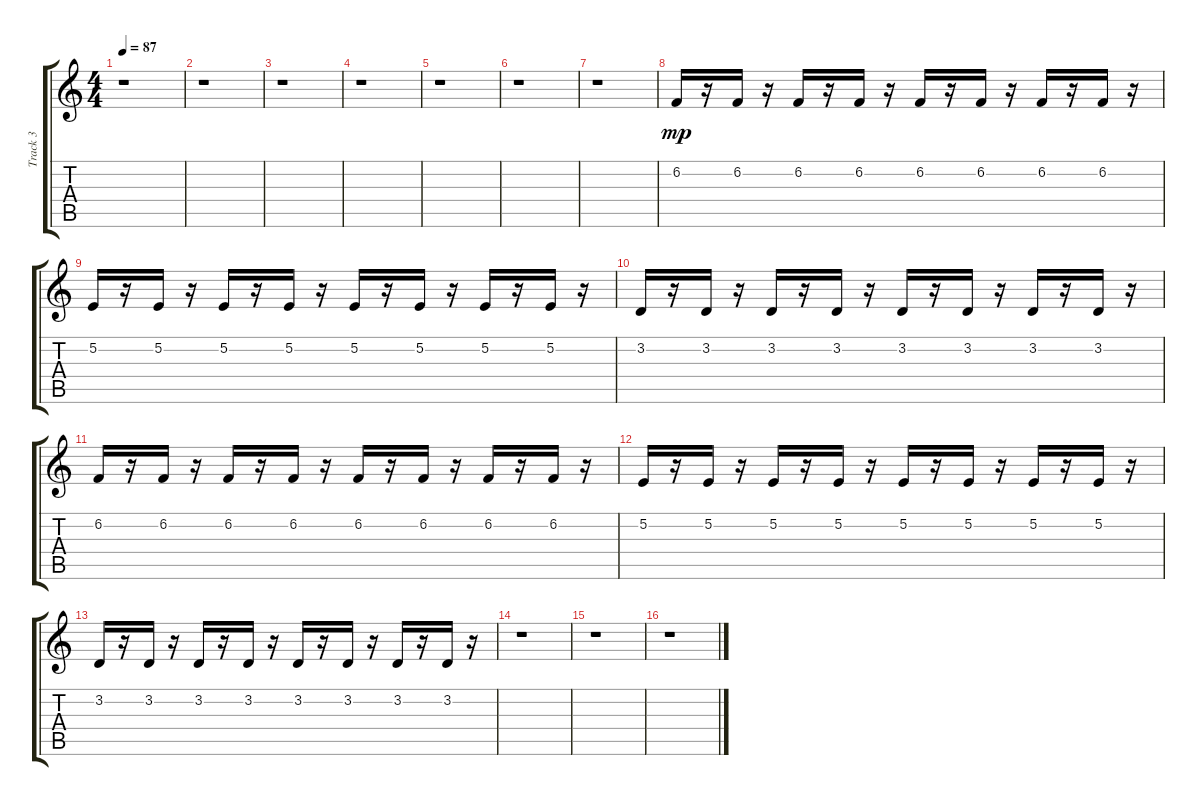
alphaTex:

\track ("Track 3" "Track 3") {instrument whistle}
\staff {score tabs}
\tuning (E4 B3 G3 D3 A2 E2) {hide}
\ts (4 4)
\tempo 87
\clef g2
\ks c
r.1{dy f} |
r.1 |
r.1 |
r.1 |
r.1 |
r.1 |
r.1 |
6.2.16{dy mp} r.16 6.2.16 r.16 6.2.16 r.16 6.2.16 r.16 6.2.16 r.16 6.2.16 r.16 6.2.16 r.16 6.2.16 r.16 |
5.2.16 r.16 5.2.16 r.16 5.2.16 r.16 5.2.16 r.16 5.2.16 r.16 5.2.16 r.16 5.2.16 r.16 5.2.16 r.16 |
3.2.16 r.16 3.2.16 r.16 3.2.16 r.16 3.2.16 r.16 3.2.16 r.16 3.2.16 r.16 3.2.16 r.16 3.2.16 r.16 |
6.2.16 r.16 6.2.16 r.16 6.2.16 r.16 6.2.16 r.16 6.2.16 r.16 6.2.16 r.16 6.2.16 r.16 6.2.16 r.16 |
5.2.16 r.16 5.2.16 r.16 5.2.16 r.16 5.2.16 r.16 5.2.16 r.16 5.2.16 r.16 5.2.16 r.16 5.2.16 r.16 |
3.2.16 r.16 3.2.16 r.16 3.2.16 r.16 3.2.16 r.16 3.2.16 r.16 3.2.16 r.16 3.2.16 r.16 3.2.16 r.16 |
r.1 |
r.1 |
r.1
